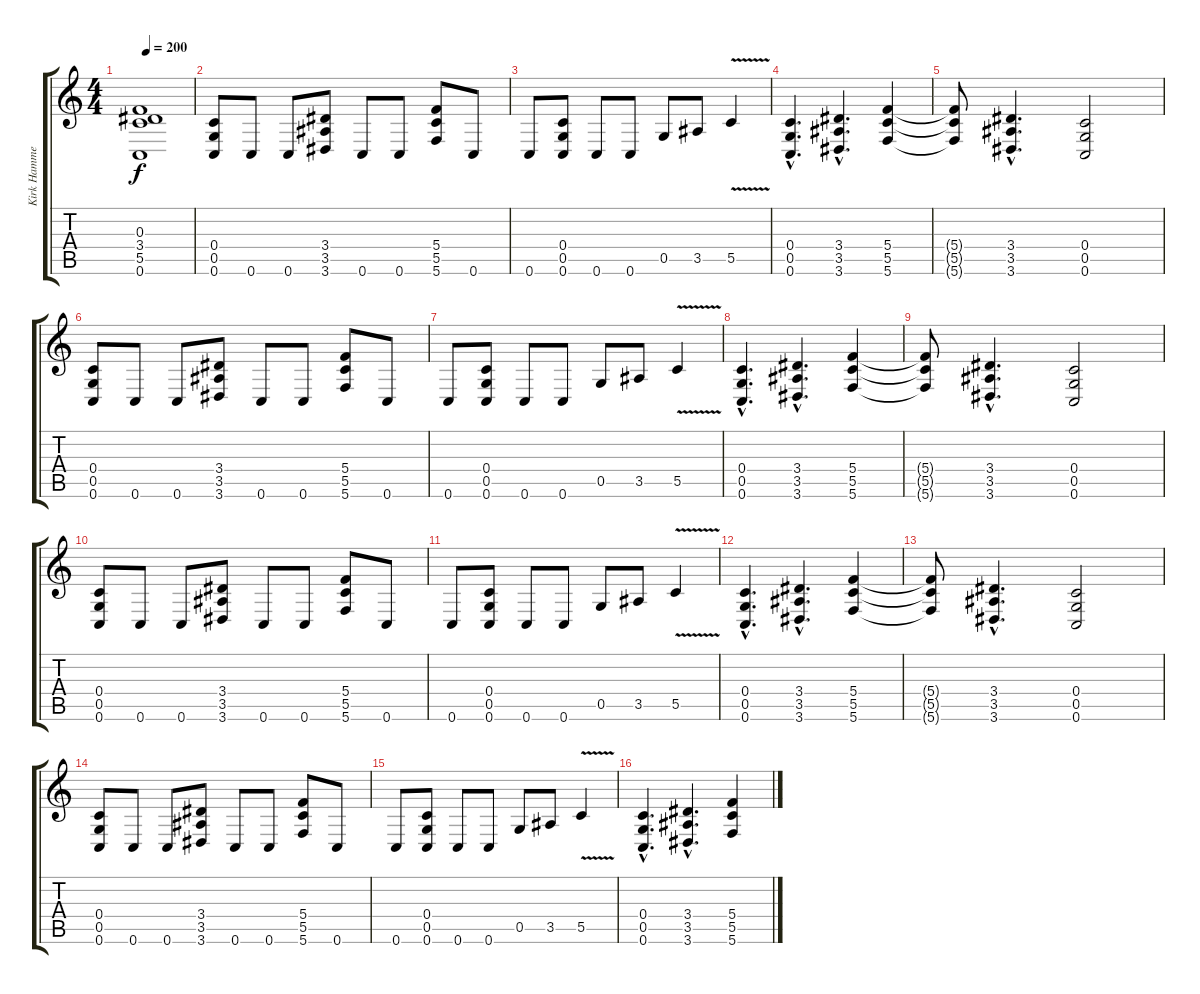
\track ("Kirk Hammet" "Kirk Hamme") {instrument distortionguitar}
\staff {score tabs}
\tuning (D4 A3 F3 C3 G2 C2) {hide}
\ts (4 4)
\tempo 200
\clef g2
\ks c
(0.3 3.4{t} 5.5{t} 0.6).1{dy f} |
(0.4 0.5 0.6).8 0.6.8 0.6.8 (3.4 3.5 3.6).8 0.6.8 0.6.8 (5.4 5.5 5.6).8 0.6.8 |
0.6.8 (0.4 0.5 0.6).8 0.6.8 0.6.8 0.5.8 3.5.8 5.5{v}.4 |
(0.4{hac} 0.5{hac} 0.6{hac}).4{d} (3.4{hac} 3.5{hac} 3.6{hac}).4{d} (5.4 5.5 5.6).4 |
(5.4{t} 5.5{t} 5.6{t}).8 (3.4{hac} 3.5{hac} 3.6{hac}).4{d} (0.4 0.5 0.6).2 |
(0.4 0.5 0.6).8 0.6.8 0.6.8 (3.4 3.5 3.6).8 0.6.8 0.6.8 (5.4 5.5 5.6).8 0.6.8 |
0.6.8 (0.4 0.5 0.6).8 0.6.8 0.6.8 0.5.8 3.5.8 5.5{v}.4 |
(0.4{hac} 0.5{hac} 0.6{hac}).4{d} (3.4{hac} 3.5{hac} 3.6{hac}).4{d} (5.4 5.5 5.6).4 |
(5.4{t} 5.5{t} 5.6{t}).8 (3.4{hac} 3.5{hac} 3.6{hac}).4{d} (0.4 0.5 0.6).2 |
(0.4 0.5 0.6).8 0.6.8 0.6.8 (3.4 3.5 3.6).8 0.6.8 0.6.8 (5.4 5.5 5.6).8 0.6.8 |
0.6.8 (0.4 0.5 0.6).8 0.6.8 0.6.8 0.5.8 3.5.8 5.5{v}.4 |
(0.4{hac} 0.5{hac} 0.6{hac}).4{d} (3.4{hac} 3.5{hac} 3.6{hac}).4{d} (5.4 5.5 5.6).4 |
(5.4{t} 5.5{t} 5.6{t}).8 (3.4{hac} 3.5{hac} 3.6{hac}).4{d} (0.4 0.5 0.6).2 |
(0.4 0.5 0.6).8 0.6.8 0.6.8 (3.4 3.5 3.6).8 0.6.8 0.6.8 (5.4 5.5 5.6).8 0.6.8 |
0.6.8 (0.4 0.5 0.6).8 0.6.8 0.6.8 0.5.8 3.5.8 5.5{v}.4 |
(0.4{hac} 0.5{hac} 0.6{hac}).4{d} (3.4{hac} 3.5{hac} 3.6{hac}).4{d} (5.4 5.5 5.6).4
